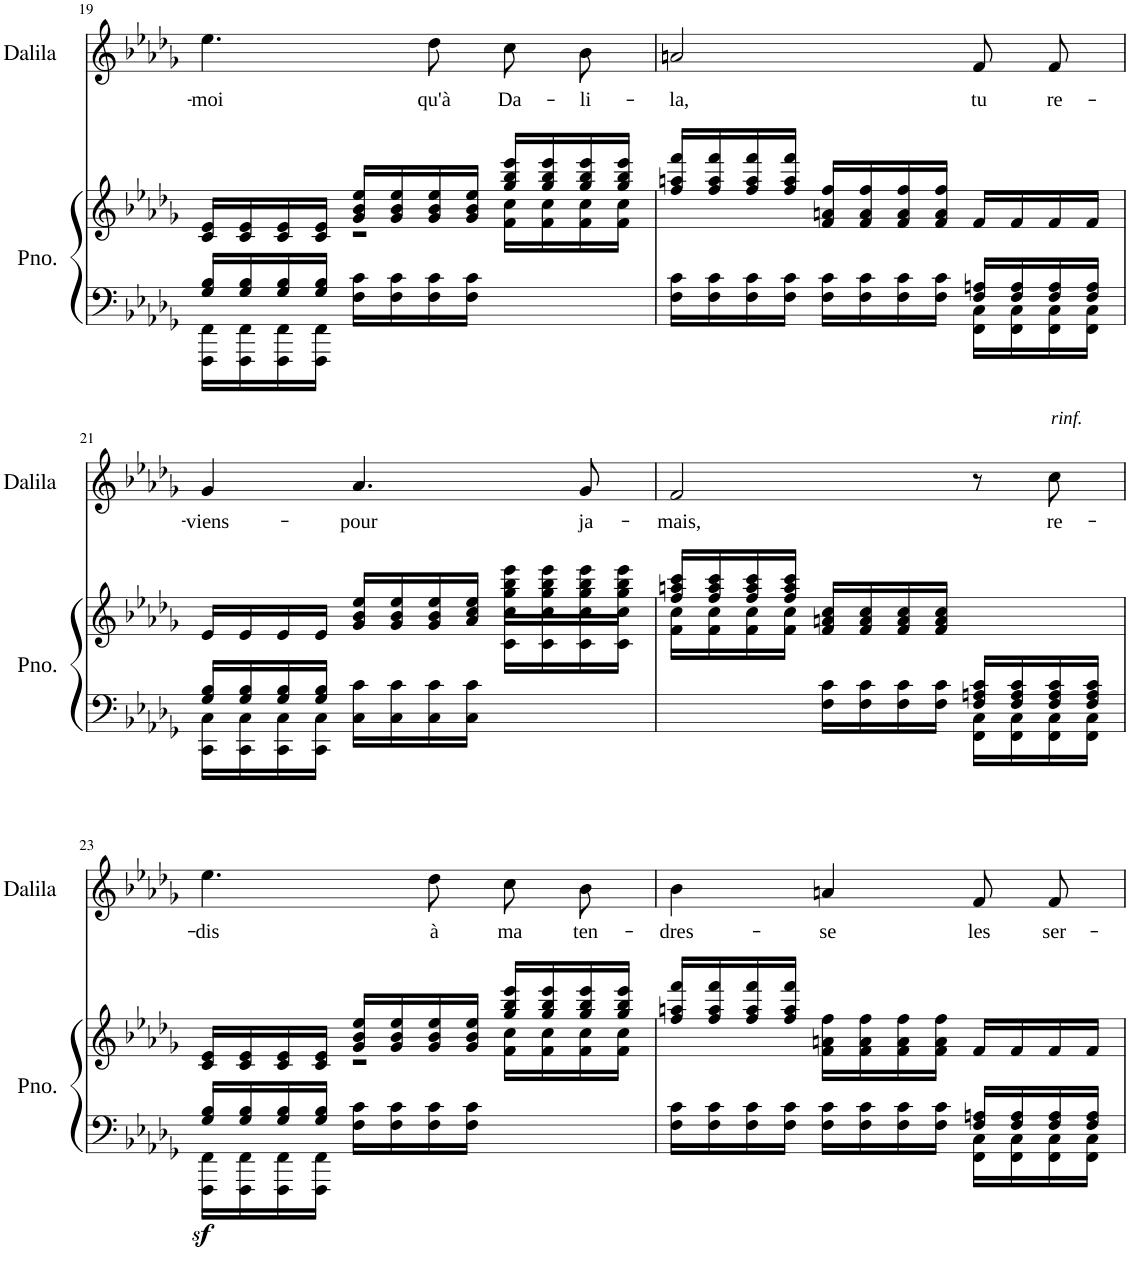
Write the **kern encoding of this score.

**kern	**kern	**dynam	**kern	**text
*part2	*part2	*part2	*part1	*part1
*staff3	*staff2	*staff2/3	*staff1	*staff1
*I"Piano	*	*	*I"Dalila	*
*I'Pno.	*	*	*I'Dalila	*
!!LO:PB:g=z
*clefF4	*clefG2	*	*clefG2	*
*k[b-e-a-d-g-]	*k[b-e-a-d-g-]	*	*k[b-e-a-d-g-]	*
*M3/4	*M3/4	*	*M3/4	*
=19	=19	=19	=19	=19
*^	*^	*	*	*
*	*	*	*^	*	*	*
!	!	!	!	!	!	!	!LO:LY:b
16G-/ 16B-/LL	16FFF\ 16FF\LL	16c/ 16e-/LL	4ryy	2ryy	.	4.ee-\	-moi
16G-/ 16B-/	16FFF\ 16FF\	16c/ 16e-/	.	.	.	.	.
16G-/ 16B-/	16FFF\ 16FF\	16c/ 16e-/	.	.	.	.	.
16G-/ 16B-/JJ	16FFF\ 16FF\JJ	16c/ 16e-/JJ	.	.	.	.	.
4ryy	16F\ 16c\LL	16g-/ 16b-/ 16ee-/LL	2r	.	.	.	.
.	16F\ 16c\	16g-/ 16b-/ 16ee-/	.	.	.	.	.
!	!	!	!	!	!	!	!LO:LY:b
.	16F\ 16c\	16g-/ 16b-/ 16ee-/	.	.	.	8dd-\	qu'à
.	16F\ 16c\JJ	16g-/ 16b-/ 16ee-/JJ	.	.	.	.	.
!	!	!	!	!	!	!	!LO:LY:b
4ryy	4ryy	16gg-/ 16bb-/ 16eee-/LL	.	16f\ 16cc\LL	.	8cc\L	Da-
.	.	16gg-/ 16bb-/ 16eee-/	.	16f\ 16cc\	.	.	.
!	!	!	!	!	!	!	!LO:LY:b
.	.	16gg-/ 16bb-/ 16eee-/	.	16f\ 16cc\	.	8b-\J	-li-
.	.	16gg-/ 16bb-/ 16eee-/JJ	.	16f\ 16cc\JJ	.	.	.
=20	=20	=20	=20	=20	=20	=20	=20
!	!	!	!	!	!	!	!LO:LY:b
*	*	*v	*v	*v	*	*	*
2ryy	16F\ 16c\LL	16ff/ 16aan/ 16fff/LL	.	2an/	-la,
.	16F\ 16c\	16ff/ 16aa/ 16fff/	.	.	.
.	16F\ 16c\	16ff/ 16aa/ 16fff/	.	.	.
.	16F\ 16c\JJ	16ff/ 16aa/ 16fff/JJ	.	.	.
.	16F\ 16c\LL	16f/ 16an/ 16ff/LL	.	.	.
.	16F\ 16c\	16f/ 16a/ 16ff/	.	.	.
.	16F\ 16c\	16f/ 16a/ 16ff/	.	.	.
.	16F\ 16c\JJ	16f/ 16a/ 16ff/JJ	.	.	.
!	!	!	!	!	!LO:LY:b
16F/ 16An/LL	16FF\ 16C\LL	16f/LL	.	8f/L	tu
16F/ 16A/	16FF\ 16C\	16f/	.	.	.
!	!	!	!	!	!LO:LY:b
16F/ 16A/	16FF\ 16C\	16f/	.	8f/J	re-
16F/ 16A/JJ	16FF\ 16C\JJ	16f/JJ	.	.	.
!!LO:LB:g=z
=21	=21	=21	=21	=21	=21
*	*	*^	*	*	*
!	!	!	!	!	!	!LO:LY:b
16G-/ 16B-/LL	16CC\ 16C\LL	16e-/LL	2ryy	.	4g-/	-viens-
16G-/ 16B-/	16CC\ 16C\	16e-/	.	.	.	.
16G-/ 16B-/	16CC\ 16C\	16e-/	.	.	.	.
16G-/ 16B-/JJ	16CC\ 16C\JJ	16e-/JJ	.	.	.	.
!	!	!	!	!	!	!LO:LY:b
4ryy	16C\ 16c\LL	16g-/ 16b-/ 16ee-/LL	.	.	4.a-/	-pour
.	16C\ 16c\	16g-/ 16b-/ 16ee-/	.	.	.	.
.	16C\ 16c\	16g-/ 16b-/ 16ee-/	.	.	.	.
.	16C\ 16c\JJ	16a-/ 16cc/ 16ee-/JJ	.	.	.	.
4ryy	4ryy	16gg-\ 16bb-\ 16eee-\LL	16c\ 16cc\LL	.	.	.
.	.	16gg-\ 16bb-\ 16eee-\	16c\ 16cc\	.	.	.
!	!	!	!	!	!	!LO:LY:b
.	.	16gg-\ 16bb-\ 16eee-\	16c\ 16cc\	.	8g-/	ja-
.	.	16gg-\ 16bb-\ 16eee-\JJ	16c\ 16cc\JJ	.	.	.
=22	=22	=22	=22	=22	=22	=22
!	!	!	!	!	!	!LO:LY:b
2ryy	4ryy	16ff/ 16aan/ 16ccc/LL	16f\ 16cc\LL	.	2f/	-mais,
.	.	16ff/ 16aa/ 16ccc/	16f\ 16cc\	.	.	.
.	.	16ff/ 16aa/ 16ccc/	16f\ 16cc\	.	.	.
.	.	16ff/ 16aa/ 16ccc/JJ	16f\ 16cc\JJ	.	.	.
.	16F\ 16c\LL	16f/ 16an/ 16cc/LL	4ryy	.	.	.
.	16F\ 16c\	16f/ 16a/ 16cc/	.	.	.	.
.	16F\ 16c\	16f/ 16a/ 16cc/	.	.	.	.
.	16F\ 16c\JJ	16f/ 16a/ 16cc/JJ	.	.	.	.
16F/ 16An/ 16c/LL	16FF\ 16C\LL	4ryy	4ryy	.	8r	.
16F/ 16A/ 16c/	16FF\ 16C\	.	.	.	.	.
!	!	!	!	!	!LO:TX:a:i:t=rinf.	!
!	!	!	!	!	!	!LO:LY:b
16F/ 16A/ 16c/	16FF\ 16C\	.	.	.	8cc\	re-
16F/ 16A/ 16c/JJ	16FF\ 16C\JJ	.	.	.	.	.
!!LO:LB:g=z
=23	=23	=23	=23	=23	=23	=23
*	*	*	*^	*	*	*
!	!	!	!	!	!LO:DY:b=2	!	!LO:LY:b
16G-/ 16B-/LL	16FFF\ 16FF\LL	16c/ 16e-/LL	4ryy	2ryy	sf	4.ee-\	-dis
16G-/ 16B-/	16FFF\ 16FF\	16c/ 16e-/	.	.	.	.	.
16G-/ 16B-/	16FFF\ 16FF\	16c/ 16e-/	.	.	.	.	.
16G-/ 16B-/JJ	16FFF\ 16FF\JJ	16c/ 16e-/JJ	.	.	.	.	.
4ryy	16F\ 16c\LL	16g-/ 16b-/ 16ee-/LL	2r	.	.	.	.
.	16F\ 16c\	16g-/ 16b-/ 16ee-/	.	.	.	.	.
!	!	!	!	!	!	!	!LO:LY:b
.	16F\ 16c\	16g-/ 16b-/ 16ee-/	.	.	.	8dd-\	à
.	16F\ 16c\JJ	16g-/ 16b-/ 16ee-/JJ	.	.	.	.	.
!	!	!	!	!	!	!	!LO:LY:b
4ryy	4ryy	16gg-/ 16bb-/ 16eee-/LL	.	16f\ 16cc\LL	.	8cc\L	ma
.	.	16gg-/ 16bb-/ 16eee-/	.	16f\ 16cc\	.	.	.
!	!	!	!	!	!	!	!LO:LY:b
.	.	16gg-/ 16bb-/ 16eee-/	.	16f\ 16cc\	.	8b-\J	ten-
.	.	16gg-/ 16bb-/ 16eee-/JJ	.	16f\ 16cc\JJ	.	.	.
=24	=24	=24	=24	=24	=24	=24	=24
!	!	!	!	!	!	!	!LO:LY:b
*	*	*v	*v	*v	*	*	*
2ryy	16F\ 16c\LL	16ff/ 16aan/ 16fff/LL	.	4b-\	-dres-
.	16F\ 16c\	16ff/ 16aa/ 16fff/	.	.	.
.	16F\ 16c\	16ff/ 16aa/ 16fff/	.	.	.
.	16F\ 16c\JJ	16ff/ 16aa/ 16fff/JJ	.	.	.
!	!	!	!	!	!LO:LY:b
.	16F\ 16c\LL	16f\ 16an\ 16ff\LL	.	4an/	-se
.	16F\ 16c\	16f\ 16a\ 16ff\	.	.	.
.	16F\ 16c\	16f\ 16a\ 16ff\	.	.	.
.	16F\ 16c\JJ	16f\ 16a\ 16ff\JJ	.	.	.
!	!	!	!	!	!LO:LY:b
16F/ 16An/LL	16FF\ 16C\LL	16f/LL	.	8f/L	les
16F/ 16A/	16FF\ 16C\	16f/	.	.	.
!	!	!	!	!	!LO:LY:b
16F/ 16A/	16FF\ 16C\	16f/	.	8f/J	ser-
16F/ 16A/JJ	16FF\ 16C\JJ	16f/JJ	.	.	.
*v	*v	*	*	*	*
=	=	=	=	=
*-	*-	*-	*-	*-
